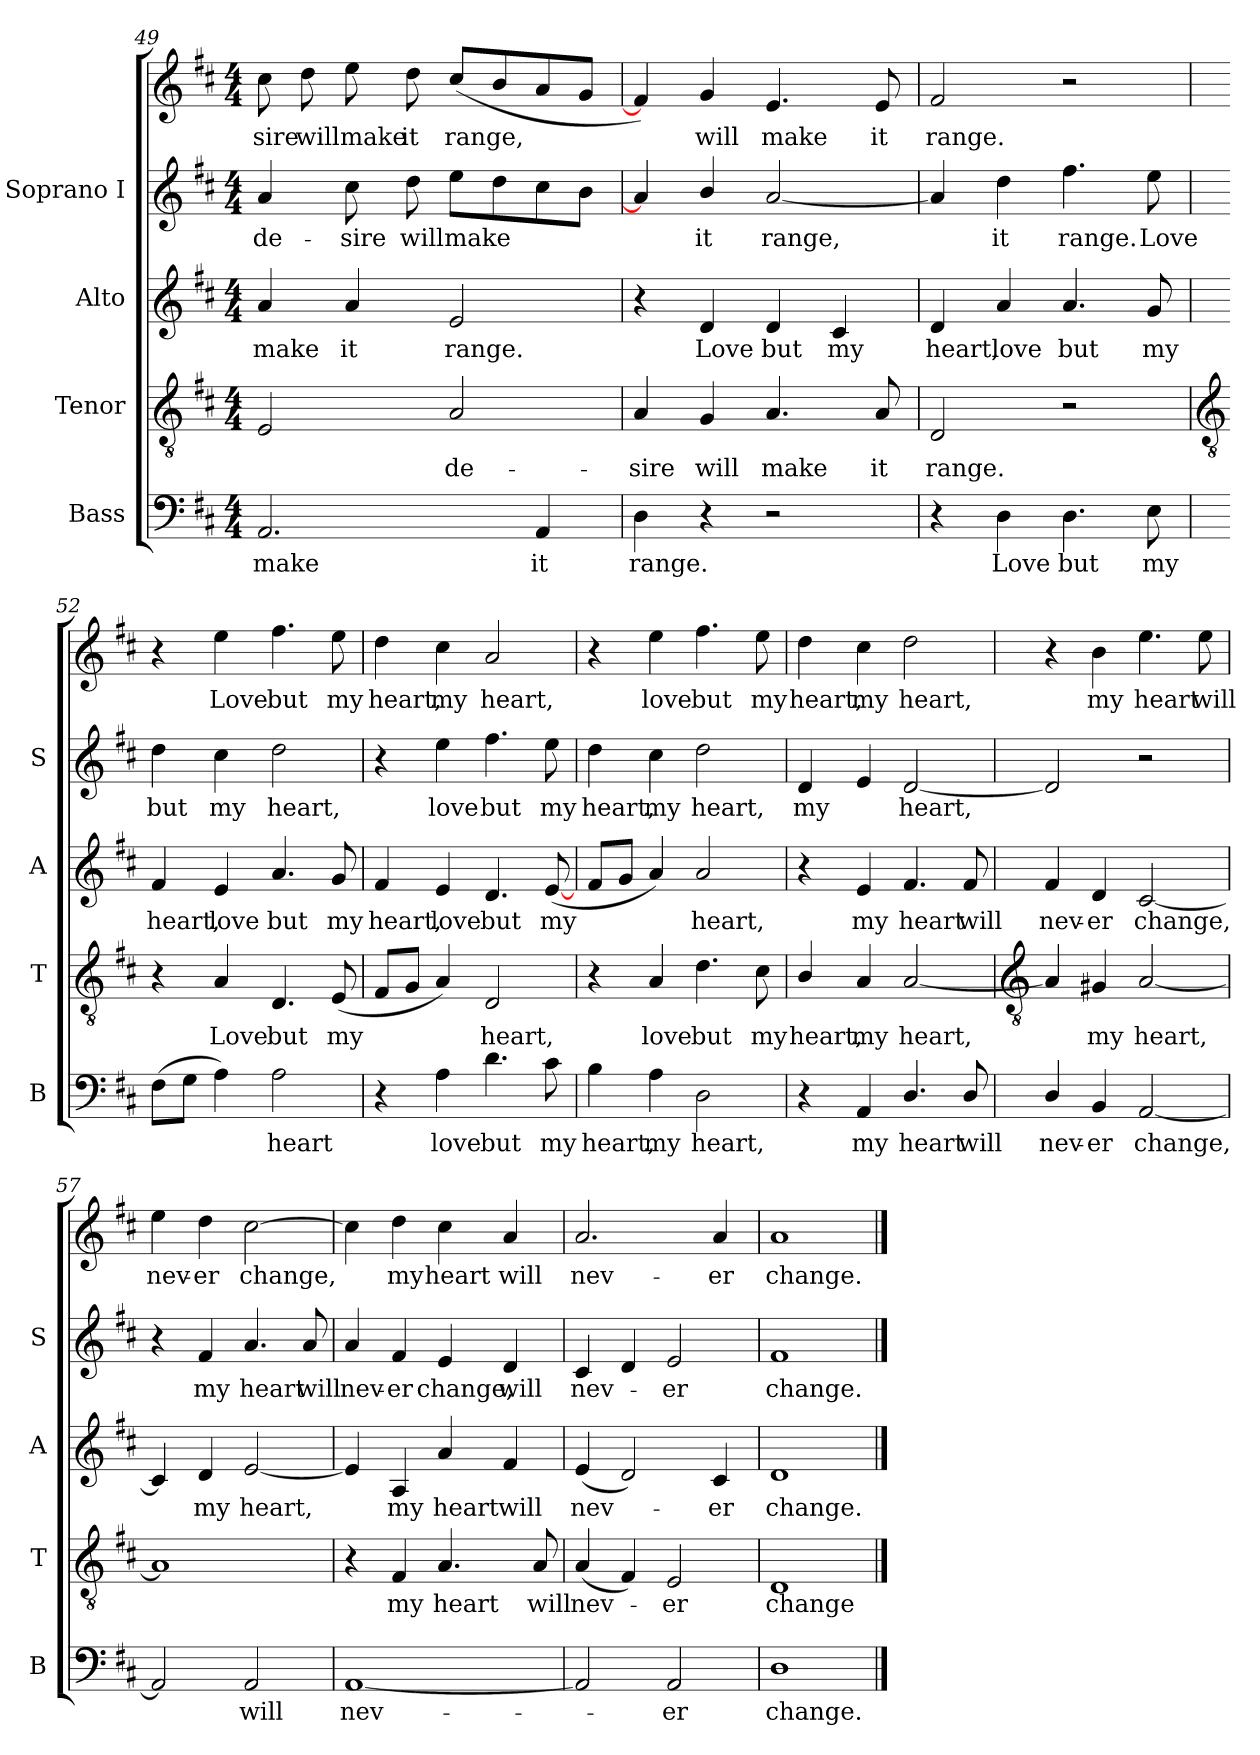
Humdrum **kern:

**kern	**text	**kern	**text	**kern	**text	**kern	**text	**kern	**text
*part4	*part4	*part3	*part3	*part2	*part2	*part1	*part1	*part1	*part1
*staff5	*staff5	*staff4	*staff4	*staff3	*staff3	*staff2	*staff2	*staff1	*staff1
*I"Bass	*	*I"Tenor	*	*I"Alto	*	*I"Soprano I	*	*	*
*I'B	*	*I'T	*	*I'A	*	*I'S	*	*	*
*clefF4	*	*clefGv2	*	*clefG2	*	*clefG2	*	*clefG2	*
*k[f#c#]	*	*k[f#c#]	*	*k[f#c#]	*	*k[f#c#]	*	*k[f#c#]	*
*D:	*	*D:	*	*D:	*	*D:	*	*D:	*
*M4/4	*	*M4/4	*	*M4/4	*	*M4/4	*	*M4/4	*
=49	=49	=49	=49	=49	=49	=49	=49	=49	=49
!	!LO:LY:b	!	!	!	!LO:LY:b	!	!LO:LY:b	!	!LO:LY:b
2.AA	make	2E	.	4a	make	4a	de-	8cc#	sire
!	!	!	!	!	!	!	!	!	!LO:LY:b
.	.	.	.	.	.	.	.	8dd	will
!	!	!	!	!	!LO:LY:b	!	!LO:LY:b	!	!LO:LY:b
.	.	.	.	4a	it	8cc#	-sire	8ee	make
!	!	!	!	!	!	!	!LO:LY:b	!	!LO:LY:b
.	.	.	.	.	.	8dd	will	8dd	it
!	!	!	!LO:LY:b	!	!LO:LY:b	!	!LO:LY:b	!	!LO:LY:b
.	.	2A	de-	2e	range.	8eeL	make	(<8cc#L	range,
.	.	.	.	.	.	8dd	.	8b	.
!	!LO:LY:b	!	!	!	!	!	!	!	!
4AA	it	.	.	.	.	8cc#	.	8a	.
.	.	.	.	.	.	8bJ	.	8gJ	.
=50	=50	=50	=50	=50	=50	=50	=50	=50	=50
!	!LO:LY:b	!	!LO:LY:b	!	!	!	!	!	!
4D	range.	4A	-sire	4r	.	4a]	.	4f#])	.
!	!	!	!LO:LY:b	!	!LO:LY:b	!	!LO:LY:b	!	!LO:LY:b
4r	.	4G	will	4d	Love	4b/	it	4g	will
!	!	!	!LO:LY:b	!	!LO:LY:b	!	!LO:LY:b	!	!LO:LY:b
2r	.	4.A	make	4d	but	[2a	range,	4.e	make
!	!	!	!	!	!LO:LY:b	!	!	!	!
.	.	.	.	4c#	my	.	.	.	.
!	!	!	!LO:LY:b	!	!	!	!	!	!LO:LY:b
.	.	8A	it	.	.	.	.	8e	it
=51	=51	=51	=51	=51	=51	=51	=51	=51	=51
!	!	!	!LO:LY:b	!	!LO:LY:b	!	!	!	!LO:LY:b
4r	.	2D	range.	4d	heart,	4a]	.	2f#	range.
!	!LO:LY:b	!	!	!	!LO:LY:b	!	!LO:LY:b	!	!
4D	Love	.	.	4a	love	4dd	it	.	.
!	!LO:LY:b	!	!	!	!LO:LY:b	!	!LO:LY:b	!	!
4.D	but	2r	.	4.a	but	4.ff#	range.	2r	.
!	!LO:LY:b	!	!	!	!LO:LY:b	!	!LO:LY:b	!	!
8E	my	.	.	8g	my	8ee	Love	.	.
!!LO:LB:g=z
=52	=52	=52	=52	=52	=52	=52	=52	=52	=52
*	*	*clefGv2	*	*	*	*	*	*	*
!	!	!	!	!	!LO:LY:b	!	!LO:LY:b	!	!
(>8F#L	.	4r	.	4f#	heart,	4dd	but	4r	.
8GJ	.	.	.	.	.	.	.	.	.
!	!	!	!LO:LY:b	!	!LO:LY:b	!	!LO:LY:b	!	!LO:LY:b
4A)	.	4A	Love	4e	love	4cc#	my	4ee	Love
!	!LO:LY:b	!	!LO:LY:b	!	!LO:LY:b	!	!LO:LY:b	!	!LO:LY:b
2A	heart	4.D	but	4.a	but	2dd	heart,	4.ff#	but
!	!	!	!LO:LY:b	!	!LO:LY:b	!	!	!	!LO:LY:b
.	.	(<8E	my	8g	my	.	.	8ee	my
=53	=53	=53	=53	=53	=53	=53	=53	=53	=53
!	!	!	!	!	!LO:LY:b	!	!	!	!LO:LY:b
4r	.	8F#L	.	4f#	heart,	4r	.	4dd	heart,
.	.	8GJ	.	.	.	.	.	.	.
!	!LO:LY:b	!	!	!	!LO:LY:b	!	!LO:LY:b	!	!LO:LY:b
4A	love	4A)	.	4e	love	4ee	love	4cc#	my
!	!LO:LY:b	!	!LO:LY:b	!	!LO:LY:b	!	!LO:LY:b	!	!LO:LY:b
4.d	but	2D	heart,	4.d	but	4.ff#	but	2a	heart,
!	!LO:LY:b	!	!	!	!LO:LY:b	!	!LO:LY:b	!	!
8c#	my	.	.	(<[8e	my	8ee	my	.	.
=54	=54	=54	=54	=54	=54	=54	=54	=54	=54
!	!LO:LY:b	!	!	!	!	!	!LO:LY:b	!	!
4B	heart,	4r	.	8f#L	.	4dd	heart,	4r	.
.	.	.	.	8gJ	.	.	.	.	.
!	!LO:LY:b	!	!LO:LY:b	!	!	!	!LO:LY:b	!	!LO:LY:b
4A	my	4A	love	4a)	.	4cc#	my	4ee	love
!	!LO:LY:b	!	!LO:LY:b	!	!LO:LY:b	!	!LO:LY:b	!	!LO:LY:b
2D	heart,	4.d	but	2a	heart,	2dd	heart,	4.ff#	but
!	!	!	!LO:LY:b	!	!	!	!	!	!LO:LY:b
.	.	8c#	my	.	.	.	.	8ee	my
=55	=55	=55	=55	=55	=55	=55	=55	=55	=55
!	!	!	!LO:LY:b	!	!	!	!LO:LY:b	!	!LO:LY:b
4r	.	4B/	heart,	4r	.	4d	my	4dd	heart,
!	!LO:LY:b	!	!LO:LY:b	!	!LO:LY:b	!	!	!	!LO:LY:b
4AA	my	4A	my	4e	my	4e	.	4cc#	my
!	!LO:LY:b	!	!LO:LY:b	!	!LO:LY:b	!	!LO:LY:b	!	!LO:LY:b
4.D/	heart	[2A	heart,	4.f#	heart	[2d	heart,	2dd	heart,
!	!LO:LY:b	!	!	!	!LO:LY:b	!	!	!	!
8D/	will	.	.	8f#	will	.	.	.	.
!!LO:LB:g=z
=56	=56	=56	=56	=56	=56	=56	=56	=56	=56
*	*	*clefGv2	*	*	*	*	*	*	*
!	!LO:LY:b	!	!	!	!LO:LY:b	!	!	!	!
4D/	nev-	4A]	.	4f#	nev-	2d]	.	4r	.
!	!LO:LY:b	!	!LO:LY:b	!	!LO:LY:b	!	!	!	!LO:LY:b
4BB	-er	4G#X	my	4d	-er	.	.	4b	my
!	!LO:LY:b	!	!LO:LY:b	!	!LO:LY:b	!	!	!	!LO:LY:b
[2AA	change,	[2A	heart,	[2c#	change,	2r	.	4.ee	heart
!	!	!	!	!	!	!	!	!	!LO:LY:b
.	.	.	.	.	.	.	.	8ee	will
=57	=57	=57	=57	=57	=57	=57	=57	=57	=57
!	!	!	!	!	!	!	!	!	!LO:LY:b
2AA]	.	1A]	.	4c#]	.	4r	.	4ee	nev-
!	!	!	!	!	!LO:LY:b	!	!LO:LY:b	!	!LO:LY:b
.	.	.	.	4d	my	4f#	my	4dd	-er
!	!LO:LY:b	!	!	!	!LO:LY:b	!	!LO:LY:b	!	!LO:LY:b
2AA	will	.	.	[2e	heart,	4.a	heart	[2cc#	change,
!	!	!	!	!	!	!	!LO:LY:b	!	!
.	.	.	.	.	.	8a	will	.	.
=58	=58	=58	=58	=58	=58	=58	=58	=58	=58
!	!LO:LY:b	!	!	!	!	!	!LO:LY:b	!	!
[1AA	nev-	4r	.	4e]	.	4a	nev-	4cc#]	.
!	!	!	!LO:LY:b	!	!LO:LY:b	!	!LO:LY:b	!	!LO:LY:b
.	.	4F#	my	4A	my	4f#	-er	4dd	my
!	!	!	!LO:LY:b	!	!LO:LY:b	!	!LO:LY:b	!	!LO:LY:b
.	.	4.A	heart	4a	heart	4e	change,	4cc#	heart
!	!	!	!	!	!LO:LY:b	!	!LO:LY:b	!	!LO:LY:b
.	.	.	.	4f#	will	4d	will	4a	will
!	!	!	!LO:LY:b	!	!	!	!	!	!
.	.	8A	will	.	.	.	.	.	.
=59	=59	=59	=59	=59	=59	=59	=59	=59	=59
!	!	!	!LO:LY:b	!	!LO:LY:b	!	!LO:LY:b	!	!LO:LY:b
2AA]	.	(<4A	nev-	(<4e	nev-	4c#	nev-	2.a	nev-
.	.	4F#)	.	2d)	.	4d	.	.	.
!	!LO:LY:b	!	!LO:LY:b	!	!	!	!LO:LY:b	!	!
2AA	er	2E	er	.	.	2e	er	.	.
!	!	!	!	!	!LO:LY:b	!	!	!	!LO:LY:b
.	.	.	.	4c#	er	.	.	4a	-er
=60	=60	=60	=60	=60	=60	=60	=60	=60	=60
!	!LO:LY:b	!	!LO:LY:b	!	!LO:LY:b	!	!LO:LY:b	!	!LO:LY:b
1D	change.	1D	change	1d	change.	1f#	change.	1a	change.
==	==	==	==	==	==	==	==	==	==
*-	*-	*-	*-	*-	*-	*-	*-	*-	*-
